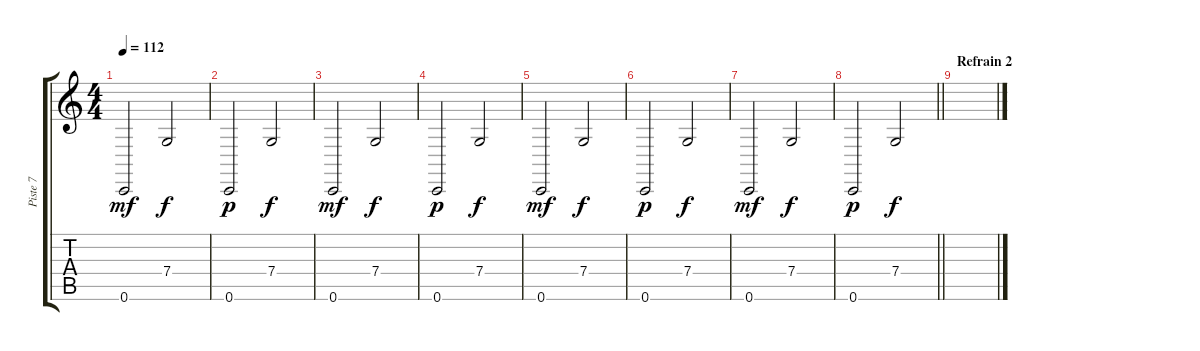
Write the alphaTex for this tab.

\track ("Piste 7" "Piste 7") {instrument oboe}
\staff {score tabs}
\tuning (D4 A3 F3 C3 G2 C2) {hide}
\ts (4 4)
\tempo 112
\clef g2
\ks c
0.6.2{dy mf} 7.4.2{dy f} |
0.6.2{dy p} 7.4.2{dy f} |
0.6.2{dy mf} 7.4.2{dy f} |
0.6.2{dy p} 7.4.2{dy f} |
0.6.2{dy mf} 7.4.2{dy f} |
0.6.2{dy p} 7.4.2{dy f} |
0.6.2{dy mf} 7.4.2{dy f} |
\barLineRight lightlight
0.6.2{dy p} 7.4.2{dy f} |
\section ("" "Refrain 2")
